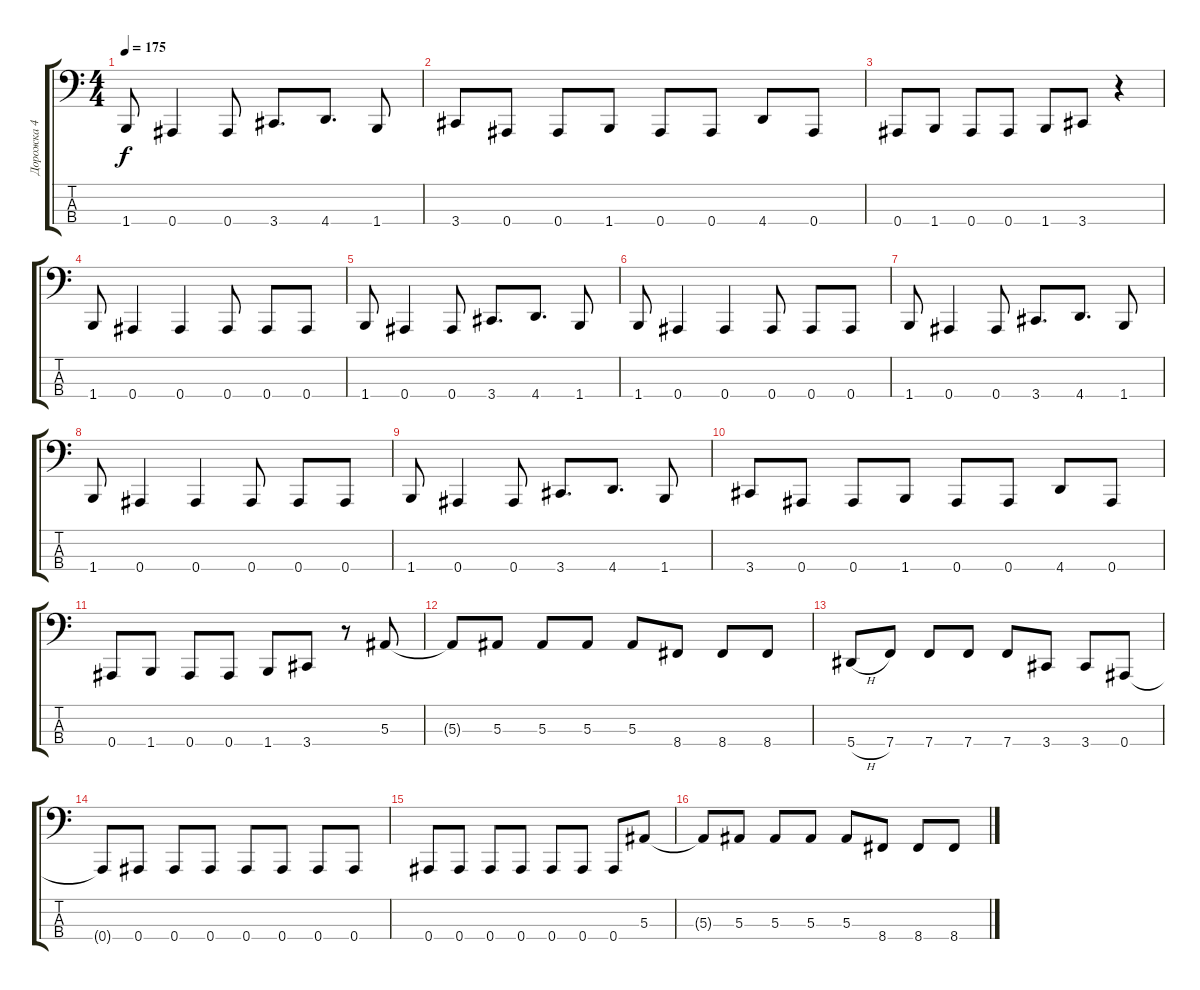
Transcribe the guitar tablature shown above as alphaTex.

\track ("Дорожка 4" "Дорожка 4") {instrument electricbasspick}
\staff {score tabs}
\tuning (Eb2 Bb1 F1 Bb0) {hide}
\ts (4 4)
\tempo 175
\clef f4
\ks c
1.4.8{dy f} 0.4.4 0.4.8 3.4.8{d} 4.4.8{d} 1.4.8 |
3.4.8 0.4.8 0.4.8 1.4.8 0.4.8 0.4.8 4.4.8 0.4.8 |
0.4.8 1.4.8 0.4.8 0.4.8 1.4.8 3.4.8 r.4 |
1.4.8 0.4.4 0.4.4 0.4.8 0.4.8 0.4.8 |
1.4.8 0.4.4 0.4.8 3.4.8{d} 4.4.8{d} 1.4.8 |
1.4.8 0.4.4 0.4.4 0.4.8 0.4.8 0.4.8 |
1.4.8 0.4.4 0.4.8 3.4.8{d} 4.4.8{d} 1.4.8 |
1.4.8 0.4.4 0.4.4 0.4.8 0.4.8 0.4.8 |
1.4.8 0.4.4 0.4.8 3.4.8{d} 4.4.8{d} 1.4.8 |
3.4.8 0.4.8 0.4.8 1.4.8 0.4.8 0.4.8 4.4.8 0.4.8 |
0.4.8 1.4.8 0.4.8 0.4.8 1.4.8 3.4.8 r.8 5.3.8 |
5.3{t}.8 5.3.8 5.3.8 5.3.8 5.3.8 8.4.8 8.4.8 8.4.8 |
5.4{h}.8 7.4.8 7.4.8 7.4.8 7.4.8 3.4.8 3.4.8 0.4.8 |
0.4{t}.8 0.4.8 0.4.8 0.4.8 0.4.8 0.4.8 0.4.8 0.4.8 |
0.4.8 0.4.8 0.4.8 0.4.8 0.4.8 0.4.8 0.4.8 5.3.8 |
5.3{t}.8 5.3.8 5.3.8 5.3.8 5.3.8 8.4.8 8.4.8 8.4.8
